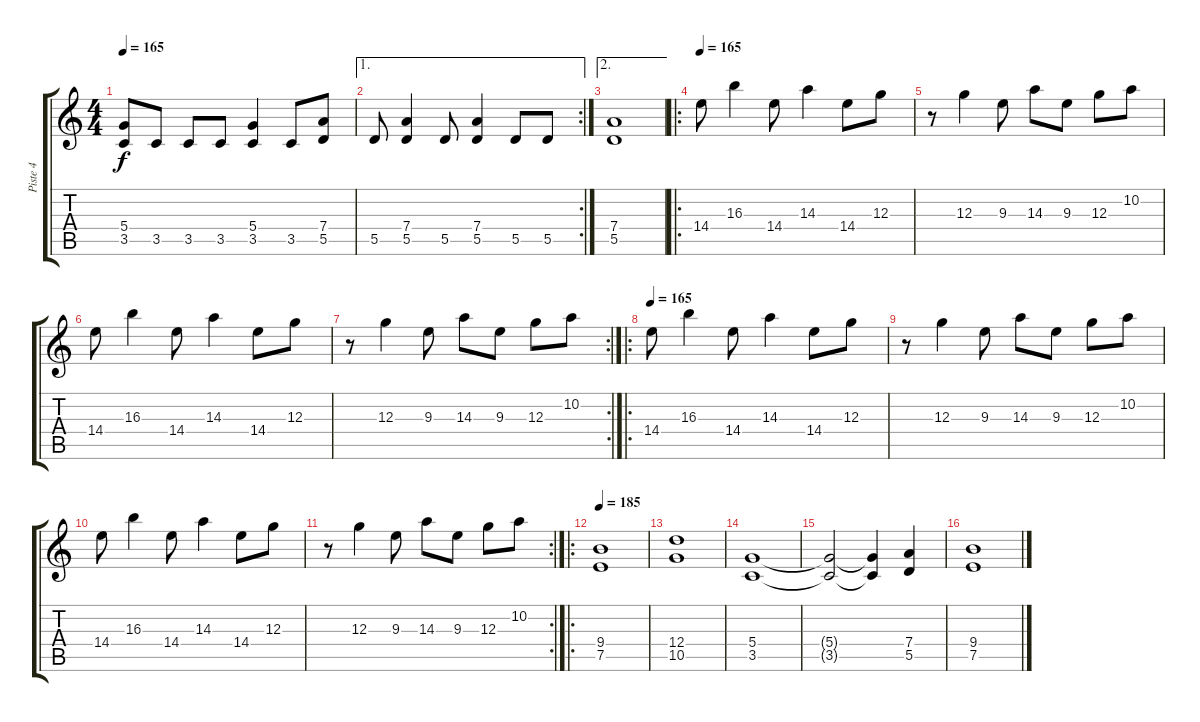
\track ("Piste 4" "Piste 4") {instrument electricguitarclean}
\staff {score tabs}
\tuning (E4 B3 G3 D3 A2 E2) {hide}
\ts (4 4)
\tempo 165
\clef g2
\ks c
(5.4 3.5).8{dy f} 3.5.8 3.5.8 3.5.8 (5.4 3.5).4 3.5.8 (7.4 5.5).8 |
\ae 1
\rc 2
5.5.8 (7.4 5.5).4 5.5.8 (7.4 5.5).4 5.5.8 5.5.8 |
\ae 2
(7.4 5.5).1 |
\ro
\tempo 165
14.4.8{instrument distortionguitar} 16.3.4 14.4.8 14.3.4 14.4.8 12.3.8 |
r.8 12.3.4 9.3.8 14.3.8 9.3.8 12.3.8 10.2.8 |
14.4.8 16.3.4 14.4.8 14.3.4 14.4.8 12.3.8 |
\rc 2
r.8 12.3.4 9.3.8 14.3.8 9.3.8 12.3.8 10.2.8 |
\ro
\tempo 165
14.4.8{instrument distortionguitar} 16.3.4 14.4.8 14.3.4 14.4.8 12.3.8 |
r.8 12.3.4 9.3.8 14.3.8 9.3.8 12.3.8 10.2.8 |
14.4.8 16.3.4 14.4.8 14.3.4 14.4.8 12.3.8 |
\rc 2
r.8 12.3.4 9.3.8 14.3.8 9.3.8 12.3.8 10.2.8 |
\ro
\tempo 185
(9.4 7.5).1{instrument distortionguitar} |
(12.4 10.5).1 |
(5.4 3.5).1 |
(5.4{t} 3.5{t}).2 (5.4{t} 3.5{t}).4 (7.4 5.5).4 |
(9.4 7.5).1
